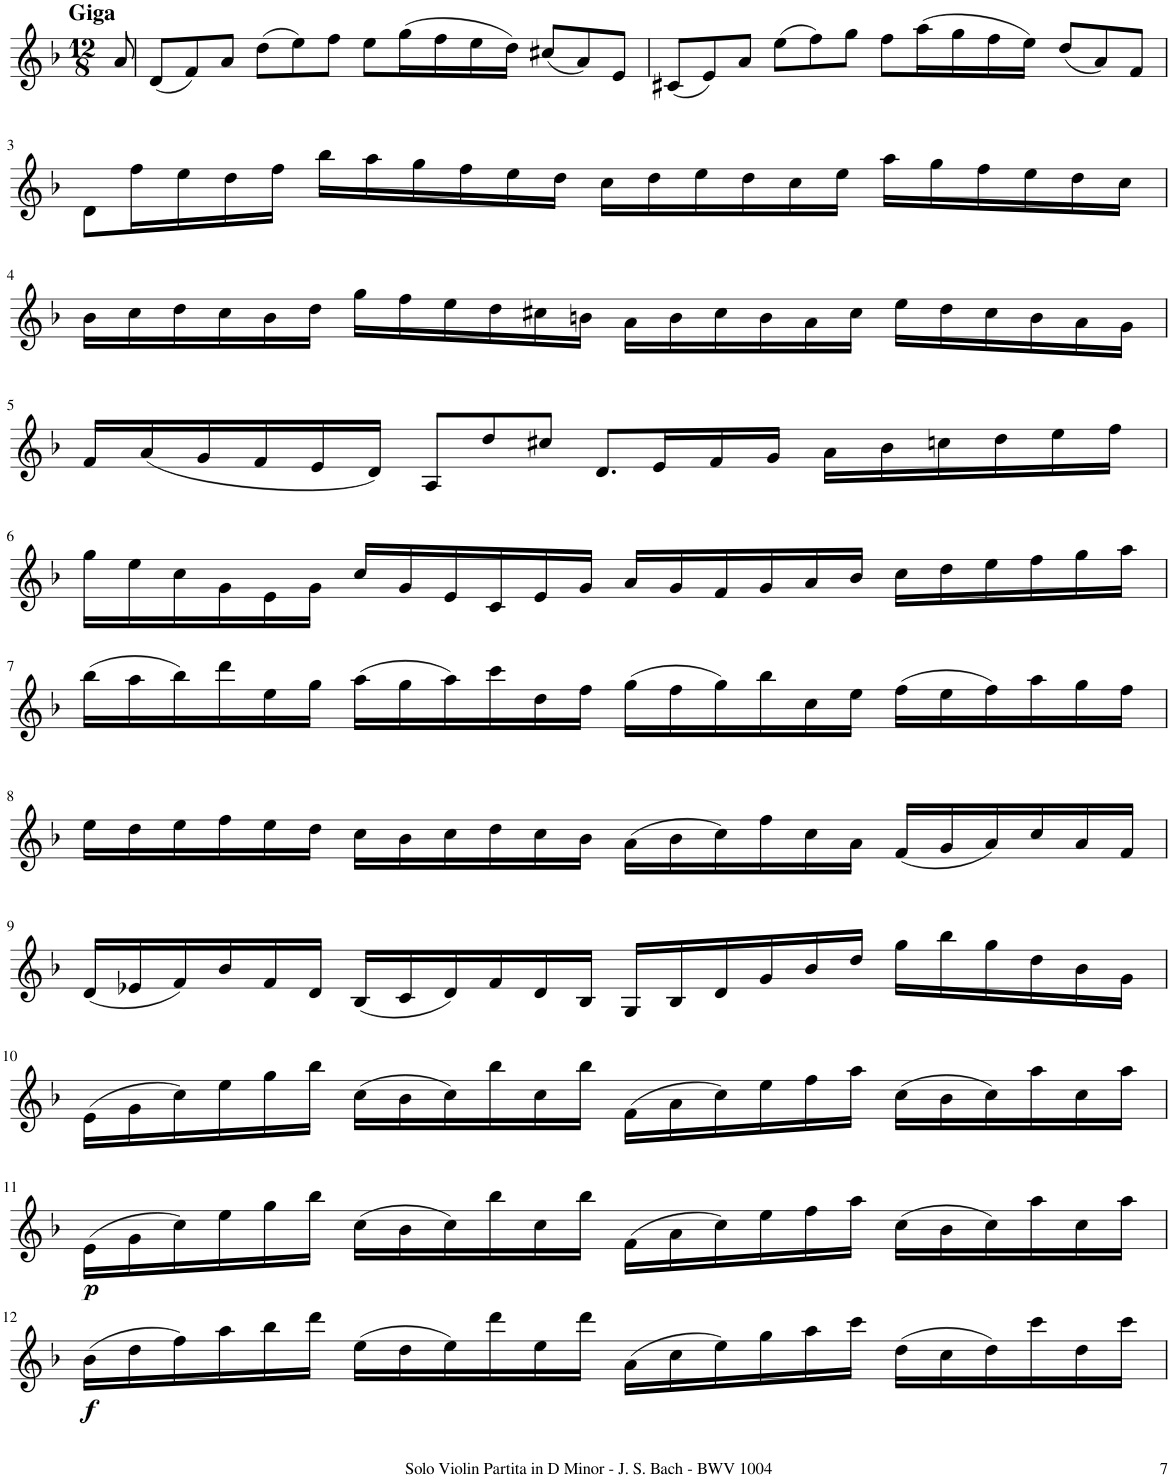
**kern	**dynam
*part1	*part1
*staff1	*staff1
*I"Violin	*
*I'Vln.	*
!!LO:PB:g=z
*clefG2	*
*k[b-]	*
*M12/8	*
=	=
!LO:TX:a:B:t=Giga	!
8a/	.
=1	=1
(8d/L	.
8f/)	.
8a/J	.
(8dd\L	.
8ee\)	.
8ff\J	.
8ee\L	.
(16gg\L	.
16ff\	.
16ee\	.
16dd\JJ)	.
(8cc#X/L	.
8a/)	.
8e/J	.
=2	=2
(8c#X/L	.
8e/)	.
8a/J	.
(8ee\L	.
8ff\)	.
8gg\J	.
8ff\L	.
(16aa\L	.
16gg\	.
16ff\	.
16ee\JJ)	.
(8dd/L	.
8a/)	.
8f/J	.
!!LO:LB:g=z
=3	=3
8d\L	.
16ff\L	.
16ee\	.
16dd\	.
16ff\JJ	.
16bb-\LL	.
16aa\	.
16gg\	.
16ff\	.
16ee\	.
16dd\JJ	.
16cc\LL	.
16dd\	.
16ee\	.
16dd\	.
16cc\	.
16ee\JJ	.
16aa\LL	.
16gg\	.
16ff\	.
16ee\	.
16dd\	.
16cc\JJ	.
!!LO:LB:g=z
=4	=4
16b-\LL	.
16cc\	.
16dd\	.
16cc\	.
16b-\	.
16dd\JJ	.
16gg\LL	.
16ff\	.
16ee\	.
16dd\	.
16cc#X\	.
16bn\JJ	.
16a\LL	.
16b\	.
16cc#\	.
16b\	.
16a\	.
16cc#\JJ	.
16ee\LL	.
16dd\	.
16cc#\	.
16b\	.
16a\	.
16g\JJ	.
!!LO:LB:g=z
=5	=5
16f/LL	.
(16a/	.
16g/	.
16f/	.
16e/	.
16d/JJ)	.
8A/L	.
8dd/	.
8cc#X/J	.
8.d/L	.
16e/L	.
16f/	.
16g/JJ	.
16a\LL	.
16b-\	.
16ccn\	.
16dd\	.
16ee\	.
16ff\JJ	.
!!LO:LB:g=z
=6	=6
16gg\LL	.
16ee\	.
16cc\	.
16g\	.
16e\	.
16g\JJ	.
16cc/LL	.
16g/	.
16e/	.
16c/	.
16e/	.
16g/JJ	.
16a/LL	.
16g/	.
16f/	.
16g/	.
16a/	.
16b-/JJ	.
16cc\LL	.
16dd\	.
16ee\	.
16ff\	.
16gg\	.
16aa\JJ	.
!!LO:LB:g=z
=7	=7
(16bb-\LL	.
16aa\	.
16bb-\)	.
16ddd\	.
16ee\	.
16gg\JJ	.
(16aa\LL	.
16gg\	.
16aa\)	.
16ccc\	.
16dd\	.
16ff\JJ	.
(16gg\LL	.
16ff\	.
16gg\)	.
16bb-\	.
16cc\	.
16ee\JJ	.
(16ff\LL	.
16ee\	.
16ff\)	.
16aa\	.
16gg\	.
16ff\JJ	.
!!LO:LB:g=z
=8	=8
16ee\LL	.
16dd\	.
16ee\	.
16ff\	.
16ee\	.
16dd\JJ	.
16cc\LL	.
16b-\	.
16cc\	.
16dd\	.
16cc\	.
16b-\JJ	.
(16a\LL	.
16b-\	.
16cc\)	.
16ff\	.
16cc\	.
16a\JJ	.
(16f/LL	.
16g/	.
16a/)	.
16cc/	.
16a/	.
16f/JJ	.
!!LO:LB:g=z
=9	=9
(16d/LL	.
16e-X/	.
16f/)	.
16b-/	.
16f/	.
16d/JJ	.
(16B-/LL	.
16c/	.
16d/)	.
16f/	.
16d/	.
16B-/JJ	.
16G/LL	.
16B-/	.
16d/	.
16g/	.
16b-/	.
16dd/JJ	.
16gg\LL	.
16bb-\	.
16gg\	.
16dd\	.
16b-\	.
16g\JJ	.
!!LO:LB:g=z
=10	=10
(16e\LL	.
16g\	.
16cc\)	.
16ee\	.
16gg\	.
16bb-\JJ	.
(16cc\LL	.
16b-\	.
16cc\)	.
16bb-\	.
16cc\	.
16bb-\JJ	.
(16f\LL	.
16a\	.
16cc\)	.
16ee\	.
16ff\	.
16aa\JJ	.
(16cc\LL	.
16b-\	.
16cc\)	.
16aa\	.
16cc\	.
16aa\JJ	.
!!LO:LB:g=z
=11	=11
!	!LO:DY:b
(16e\LL	p
16g\	.
16cc\)	.
16ee\	.
16gg\	.
16bb-\JJ	.
(16cc\LL	.
16b-\	.
16cc\)	.
16bb-\	.
16cc\	.
16bb-\JJ	.
(16f\LL	.
16a\	.
16cc\)	.
16ee\	.
16ff\	.
16aa\JJ	.
(16cc\LL	.
16b-\	.
16cc\)	.
16aa\	.
16cc\	.
16aa\JJ	.
!!LO:LB:g=z
=12	=12
!	!LO:DY:b
(16b-\LL	f
16dd\	.
16ff\)	.
16aa\	.
16bb-\	.
16ddd\JJ	.
(16ee\LL	.
16dd\	.
16ee\)	.
16ddd\	.
16ee\	.
16ddd\JJ	.
(16a\LL	.
16cc\	.
16ee\)	.
16gg\	.
16aa\	.
16ccc\JJ	.
(16dd\LL	.
16cc\	.
16dd\)	.
16ccc\	.
16dd\	.
16ccc\JJ	.
=	=
*-	*-
